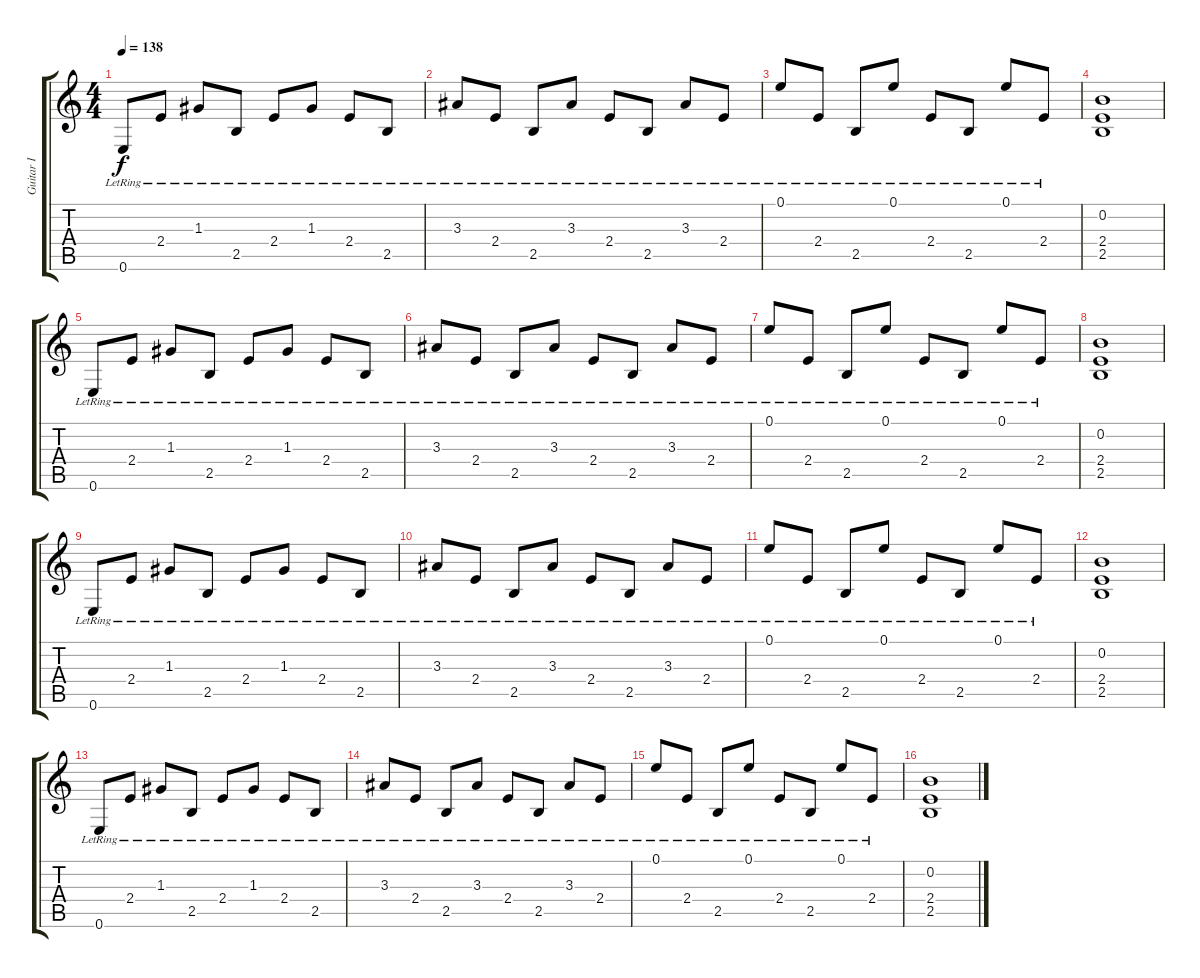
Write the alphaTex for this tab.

\track ("Guitar I" "Guitar I") {instrument electricguitarclean}
\staff {score tabs}
\tuning (E4 B3 G3 D3 A2 E2) {hide}
\ts (4 4)
\tempo 138
\clef g2
\ks c
0.6{lr}.8{dy f} 2.4{lr}.8 1.3{lr}.8 2.5{lr}.8 2.4{lr}.8 1.3{lr}.8 2.4{lr}.8 2.5{lr}.8 |
3.3{lr}.8 2.4{lr}.8 2.5{lr}.8 3.3{lr}.8 2.4{lr}.8 2.5{lr}.8 3.3{lr}.8 2.4{lr}.8 |
0.1{lr}.8 2.4{lr}.8 2.5{lr}.8 0.1{lr}.8 2.4{lr}.8 2.5{lr}.8 0.1{lr}.8 2.4{lr}.8 |
(0.2 2.4 2.5).1 |
0.6{lr}.8 2.4{lr}.8 1.3{lr}.8 2.5{lr}.8 2.4{lr}.8 1.3{lr}.8 2.4{lr}.8 2.5{lr}.8 |
3.3{lr}.8 2.4{lr}.8 2.5{lr}.8 3.3{lr}.8 2.4{lr}.8 2.5{lr}.8 3.3{lr}.8 2.4{lr}.8 |
0.1{lr}.8 2.4{lr}.8 2.5{lr}.8 0.1{lr}.8 2.4{lr}.8 2.5{lr}.8 0.1{lr}.8 2.4{lr}.8 |
(0.2 2.4 2.5).1 |
0.6{lr}.8 2.4{lr}.8 1.3{lr}.8 2.5{lr}.8 2.4{lr}.8 1.3{lr}.8 2.4{lr}.8 2.5{lr}.8 |
3.3{lr}.8 2.4{lr}.8 2.5{lr}.8 3.3{lr}.8 2.4{lr}.8 2.5{lr}.8 3.3{lr}.8 2.4{lr}.8 |
0.1{lr}.8 2.4{lr}.8 2.5{lr}.8 0.1{lr}.8 2.4{lr}.8 2.5{lr}.8 0.1{lr}.8 2.4{lr}.8 |
(0.2 2.4 2.5).1 |
0.6{lr}.8 2.4{lr}.8 1.3{lr}.8 2.5{lr}.8 2.4{lr}.8 1.3{lr}.8 2.4{lr}.8 2.5{lr}.8 |
3.3{lr}.8 2.4{lr}.8 2.5{lr}.8 3.3{lr}.8 2.4{lr}.8 2.5{lr}.8 3.3{lr}.8 2.4{lr}.8 |
0.1{lr}.8 2.4{lr}.8 2.5{lr}.8 0.1{lr}.8 2.4{lr}.8 2.5{lr}.8 0.1{lr}.8 2.4{lr}.8 |
(0.2 2.4 2.5).1
